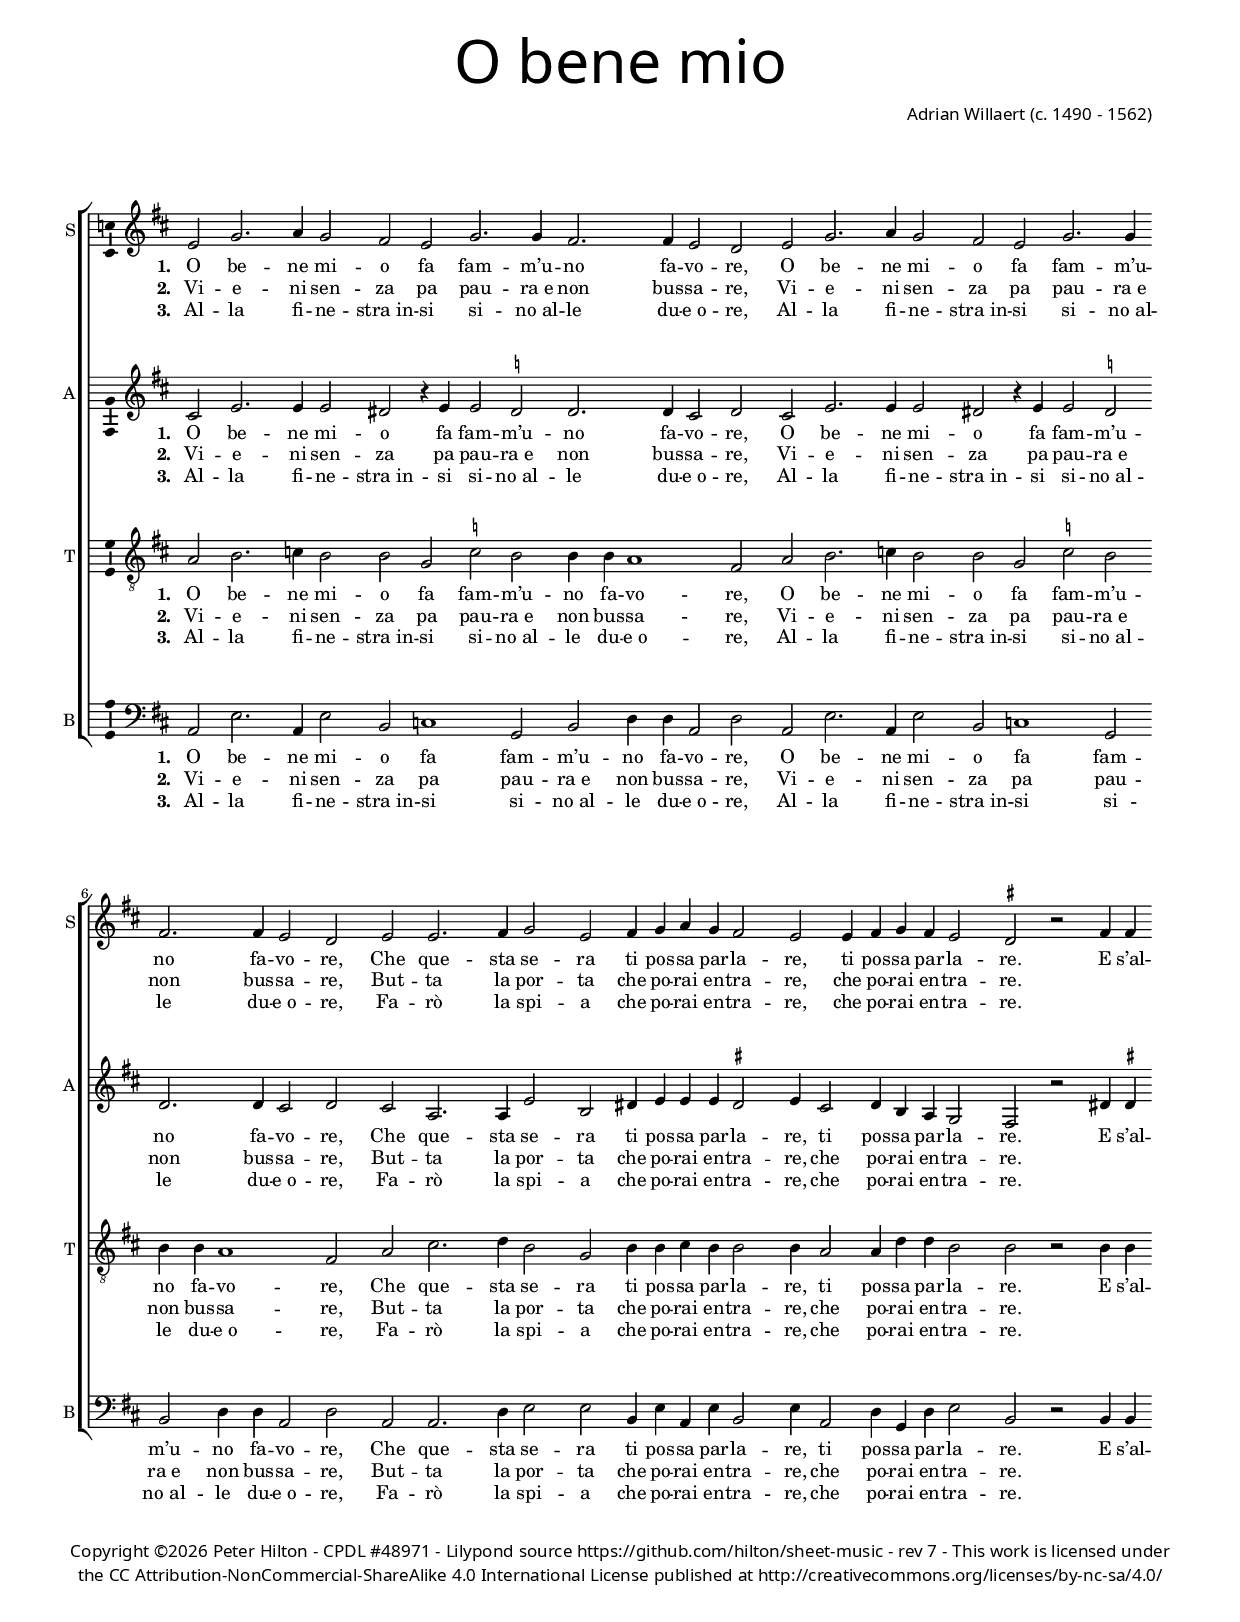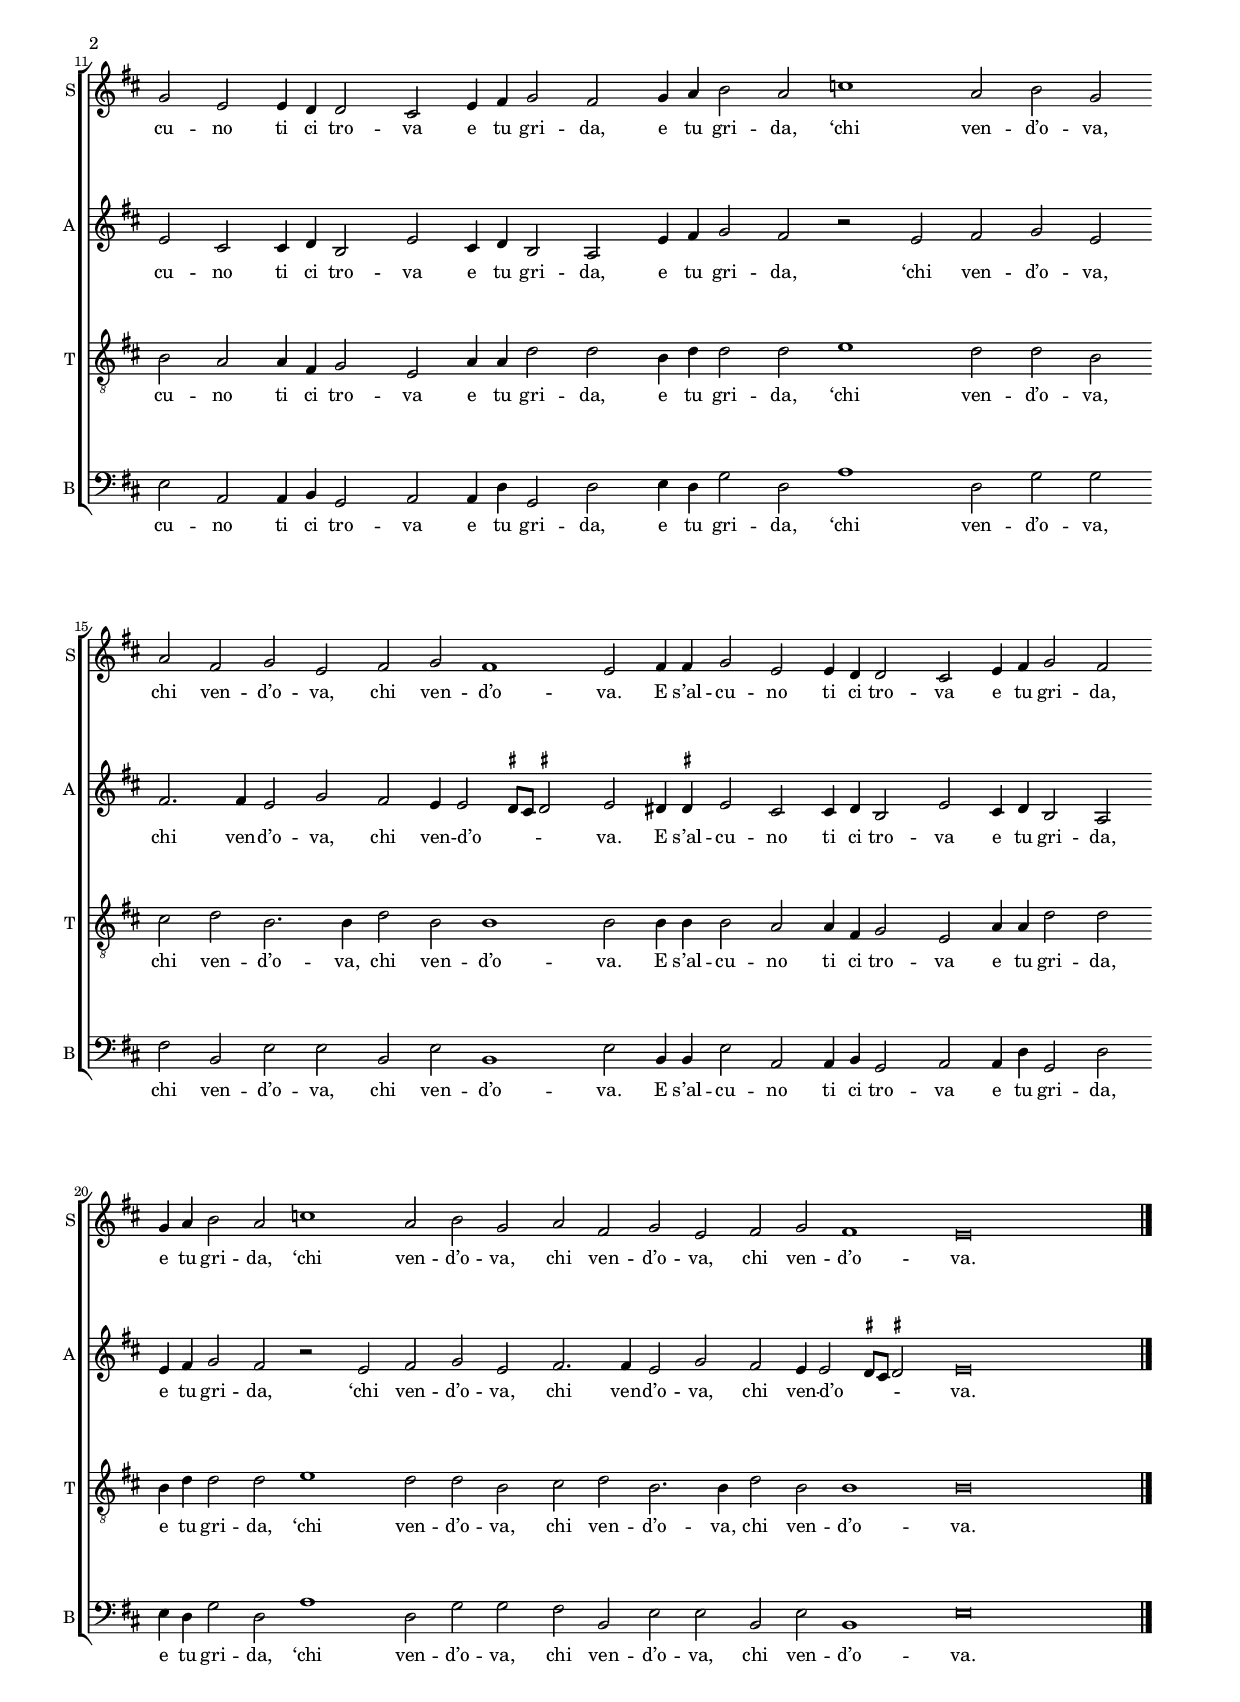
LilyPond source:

% CPDL #48971
% Copyright ©2018 Peter Hilton - https://github.com/hilton

\version "2.18.2"
revision = "7"
\pointAndClickOff

#(set-global-staff-size 15.0)

\paper {
	#(define fonts (make-pango-font-tree "Century Schoolbook L" "Source Sans Pro" "Luxi Mono" (/ 15 20)))
	annotate-spacing = ##f
	top-margin = 10\mm
	bottom-margin = 10\mm
	left-margin = 15\mm
	right-margin = 15\mm
	top-markup-spacing = #'( (basic-distance . 10) )
	markup-system-spacing = #'( (padding . 10) )
	system-system-spacing = #'( (basic-distance . 20) (stretchability . 50) )
 	ragged-bottom = ##f
	ragged-last-bottom = ##t
} 

year = #(strftime "©%Y" (localtime (current-time)))

\header {
	title = \markup \medium \fontsize #7 \override #'(font-name . "Source Sans Pro Light") {
		\center-column {
			"O bene mio"
			\vspace #1
		}
	}
	composer = \markup \sans \column \right-align { "Adrian Willaert (c. 1490 - 1562)" }
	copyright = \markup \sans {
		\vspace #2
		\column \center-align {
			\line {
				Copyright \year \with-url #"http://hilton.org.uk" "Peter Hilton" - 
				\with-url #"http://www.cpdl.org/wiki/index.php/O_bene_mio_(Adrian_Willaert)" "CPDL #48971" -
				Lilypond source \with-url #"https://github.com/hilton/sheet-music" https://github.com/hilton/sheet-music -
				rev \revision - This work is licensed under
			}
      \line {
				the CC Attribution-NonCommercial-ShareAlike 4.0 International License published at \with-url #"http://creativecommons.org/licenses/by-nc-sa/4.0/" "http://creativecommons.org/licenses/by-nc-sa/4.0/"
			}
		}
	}
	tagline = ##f
}

\layout {
	indent = #0
  	ragged-right = ##f
  	ragged-last = ##f
	\context {
		\Score
		\override BarLine #'transparent = ##t
		\remove "Metronome_mark_engraver"
		\override VerticalAxisGroup #'staff-staff-spacing = #'((padding . 10) (stretchability . 100))
	}
	\context { 
		\Staff
		\remove "Time_signature_engraver"
	}
	\context { 
		\StaffGroup
		\remove "Span_bar_engraver"	
	}
	\context { 
		\Voice 
		\override NoteHead #'style = #'baroque
		\consists "Horizontal_bracket_engraver"
		\consists "Ambitus_engraver"
	}
}

global = { 
	\key c \major
	\time 4/2
	\tempo 2 = 80
	\set Staff.midiInstrument = "acoustic guitar (nylon)"
	\accidentalStyle "forget"
}

showBarLine = { \once \override Score.BarLine #'transparent = ##f }
ficta = { \once \set suggestAccidentals = ##t \override AccidentalSuggestion #'parenthesized = ##f }

stanzaA = \lyricmode {
	\set stanza = #"1. "
	\repeat unfold 2 { O be -- ne mi -- o fa fam -- m’u -- no fa -- vo -- re, }
	Che que -- sta se -- ra ti pos -- sa par -- la -- re, ti pos -- sa par -- la -- re.
}

stanzaB = \lyricmode {
	\set stanza = #"2. "
	\repeat unfold 2 { Vi -- e -- ni sen -- za pa pau -- "ra e" non bus -- sa -- re, }
	But -- ta la por -- ta che po -- rai en -- tra -- re, che po -- rai en -- tra -- re.
}

stanzaC = \lyricmode {
	\set stanza = #"3. "
	\repeat unfold 2 { Al -- la fi -- ne -- "stra in" -- si si -- "no al" -- le du -- "e o" -- re, }
	Fa -- rò la spi -- a che po -- rai en -- tra -- re, che po -- rai en -- tra -- re.
}

refrain = \lyricmode {
	\repeat unfold 2 { E s’al -- cu -- no ti ci tro -- va e tu gri -- da, e tu gri -- da, 
	‘chi ven -- d’o -- va, chi ven -- d’o -- va, chi ven -- d’o -- va. }
}

soprano = \new Voice	{
	\relative c' {
		\repeat unfold 2 { d2 f2. g4 f2 e d f2. f4 e2. e4 d2 c }
		d d2. e4 f2 d e4 f g f e2 d d4 e f e d2 \time 3/2 \ficta cis r2 e4 e \time 4/2
		\repeat unfold 2 { f2 d d4 c c2 b d4 e f2 e f4 g a2 g bes1 g2 a f g e f d e f e1 }
		\alternative {
			{ \time 2/2 d2 e4 e \time 4/2 }
			{ d\breve \showBarLine \bar "|." }
		}
	}
	\addlyrics { \stanzaA \refrain }
	\addlyrics { \stanzaB }
	\addlyrics { \stanzaC }
}

alto = \new Voice	{
	\relative c' {
		\repeat unfold 2 { b2 d2. d4 d2 cis r4 d d2 \ficta c! c2. c4 b2 c }
		b g2. g4 d'2 a cis4 d d d \ficta cis2 d4 b2 c4 a g f2 e r cis'4 \ficta cis
		
		\repeat unfold 2 { d2 b b4 c a2 d b4 c a2 g d'4 e f2 e r 
		d e f d e2. e4 d2 f e d4 d2 \ficta cis8 b \ficta cis2 }
		\alternative {
			{ d2 cis4 \ficta cis }
			{ d\breve }
		}
	}
	\addlyrics {
		\stanzaA		
		
		\repeat unfold 2 { E s’al -- cu -- no ti ci tro -- va e tu gri -- da, e tu gri -- da, 
		‘chi ven -- d’o -- va, chi ven -- d’o -- va, chi ven -- d’o -- _ _ _ va. }
	}
	\addlyrics { \stanzaB }
	\addlyrics { \stanzaC }
}

tenor = \new Voice	{
	\relative c' {
		\clef "treble_8"
		\repeat unfold 2 { g2 a2. bes4 a2 a f \ficta bes a a4 a g1 e2 }
		g b2. c4 a2 f a4 a b a a2 a4 g2 g4 c c a2 a r a4 a
		\repeat unfold 2 { a2 g g4 e f2 d g4 g c2 c a4 c c2 c d1 c2 c a b c a2. a4 c2 a a1 }
		\alternative {
			{ a2 a4 a }
			{ a\breve }
		}
	}
	\addlyrics { \stanzaA \refrain }
	\addlyrics { \stanzaB }
	\addlyrics { \stanzaC }
}

bass = \new Voice	{
	\relative c {
		\clef bass
		\repeat unfold 2 { g2 d'2. g,4 d'2 a bes1 f2 a c4 c g2 c }
		g g2. c4 d2 d a4 d g, d' a2 d4 g,2 c4 f, c' d2 a r a4 a
		\repeat unfold 2 { d2 g, g4 a f2 g g4 c f,2 c' d4 c f2 c g'1 c,2 f f e a, d d a d a1 }
		\alternative {
			{ d2 a4 a }
			{ d\breve }
		}
	}
	\addlyrics { \stanzaA \refrain }
	\addlyrics { \stanzaB }
	\addlyrics { \stanzaC }
}

\score {
	\transpose c d {
		\new StaffGroup << 
			\set Score.proportionalNotationDuration = #(ly:make-moment 1 4)
			\new Staff << \global \soprano \set Staff.instrumentName = #"S" \set Staff.shortInstrumentName = #"S" >> 
			\new Staff << \global \alto \set Staff.instrumentName = #"A" \set Staff.shortInstrumentName = #"A" >> 
			\new Staff << \global \tenor \set Staff.instrumentName = #"T" \set Staff.shortInstrumentName = #"T" >> 
			\new Staff << \global \bass \set Staff.instrumentName = #"B" \set Staff.shortInstrumentName = #"B" >> 
		>> 
	}
	\header {
		piece = ""
	}
	\layout { }
	\midi {	}
}
